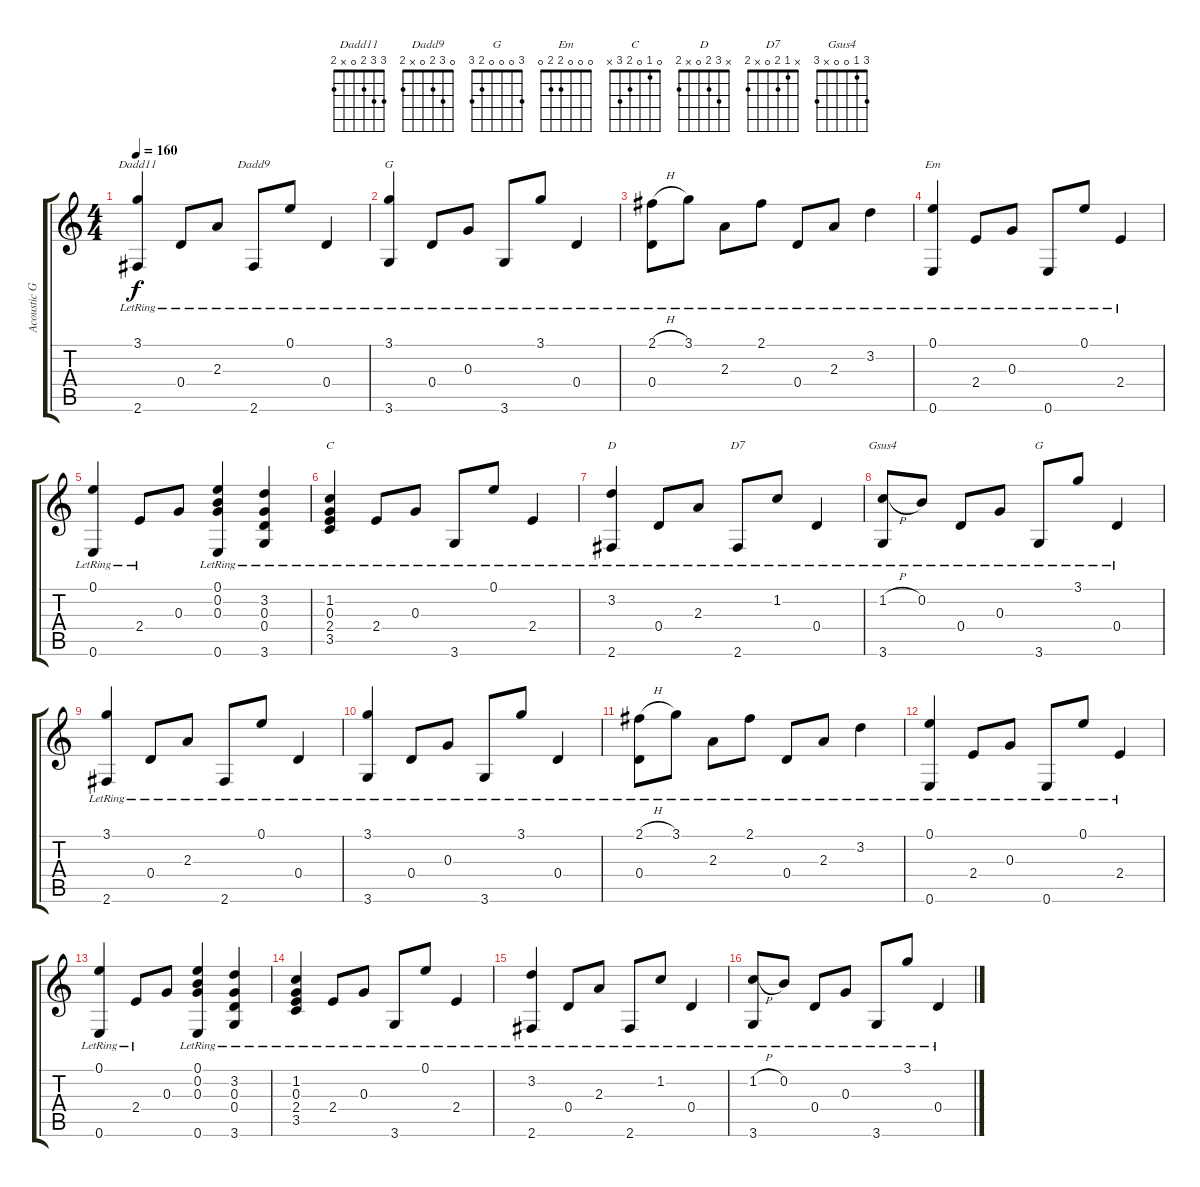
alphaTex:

\track ("Acoustic Guitar 1" "Acoustic G") {instrument acousticguitarnylon}
\staff {score tabs}
\tuning (E4 B3 G3 D3 A2 E2) {hide}
\chord ("Dadd11" 3 3 2 0 x 2)
\chord ("Dadd9" 0 3 2 0 x 2)
\chord ("G" 3 3 0 0 2 3)
\chord ("Em" 0 0 0 2 2 0)
\chord ("C" 0 1 0 2 3 x)
\chord ("D" x 3 2 0 x 2)
\chord ("D7" x 1 2 0 x 2)
\chord ("Gsus4" 3 1 0 0 x 3)
\chord ("G" 3 0 0 0 2 3)
\ts (4 4)
\tempo 160
\clef g2
\ks c
(3.1{lr} 2.6{lr}).4{ch "Dadd11" dy f} 0.4{lr}.8 2.3{lr}.8 2.6{lr}.8{ch "Dadd9"} 0.1{lr}.8 0.4{lr}.4 |
(3.1{lr} 3.6{lr}).4{ch "G" volume 6} 0.4{lr}.8 0.3{lr}.8 3.6{lr}.8 3.1{lr}.8 0.4{lr}.4 |
(2.1{h} 0.4{lr}).8 3.1{lr}.8 2.3{lr}.8 2.1{lr}.8 0.4{lr}.8 2.3{lr}.8 3.2{lr}.4 |
(0.1{lr} 0.6{lr}).4{ch "Em"} 2.4{lr}.8 0.3{lr}.8 0.6{lr}.8 0.1{lr}.8 2.4{lr}.4 |
(0.1{lr} 0.6{lr}).4 2.4{lr}.8 0.3.8 (0.1{lr} 0.2{lr} 0.3{lr} 0.6{lr}).4 (3.2{lr} 0.3{lr} 0.4{lr} 3.6{lr}).4 |
(1.2{lr} 0.3{lr} 2.4{lr} 3.5{lr}).4{ch "C"} 2.4{lr}.8 0.3{lr}.8 3.6{lr}.8 0.1{lr}.8 2.4{lr}.4 |
(3.2{lr} 2.6{lr}).4{ch "D"} 0.4{lr}.8 2.3{lr}.8 2.6{lr}.8{ch "D7"} 1.2{lr}.8 0.4{lr}.4 |
(1.2{h} 3.6{lr}).8{ch "Gsus4"} 0.2{lr}.8 0.4{lr}.8 0.3{lr}.8 3.6{lr}.8{ch "G"} 3.1{lr}.8 0.4{lr}.4 |
(3.1{lr} 2.6{lr}).4 0.4{lr}.8 2.3{lr}.8 2.6{lr}.8 0.1{lr}.8 0.4{lr}.4 |
(3.1{lr} 3.6{lr}).4{volume 2} 0.4{lr}.8 0.3{lr}.8 3.6{lr}.8 3.1{lr}.8 0.4{lr}.4 |
(2.1{h} 0.4{lr}).8 3.1{lr}.8 2.3{lr}.8 2.1{lr}.8 0.4{lr}.8 2.3{lr}.8 3.2{lr}.4 |
(0.1{lr} 0.6{lr}).4 2.4{lr}.8 0.3{lr}.8 0.6{lr}.8 0.1{lr}.8 2.4{lr}.4 |
(0.1{lr} 0.6{lr}).4 2.4{lr}.8 0.3.8 (0.1{lr} 0.2{lr} 0.3{lr} 0.6{lr}).4 (3.2{lr} 0.3{lr} 0.4{lr} 3.6{lr}).4 |
(1.2{lr} 0.3{lr} 2.4{lr} 3.5{lr}).4 2.4{lr}.8 0.3{lr}.8 3.6{lr}.8 0.1{lr}.8 2.4{lr}.4 |
(3.2{lr} 2.6{lr}).4 0.4{lr}.8 2.3{lr}.8 2.6{lr}.8 1.2{lr}.8 0.4{lr}.4 |
(1.2{h} 3.6{lr}).8 0.2{lr}.8 0.4{lr}.8 0.3{lr}.8 3.6{lr}.8 3.1{lr}.8 0.4{lr}.4
